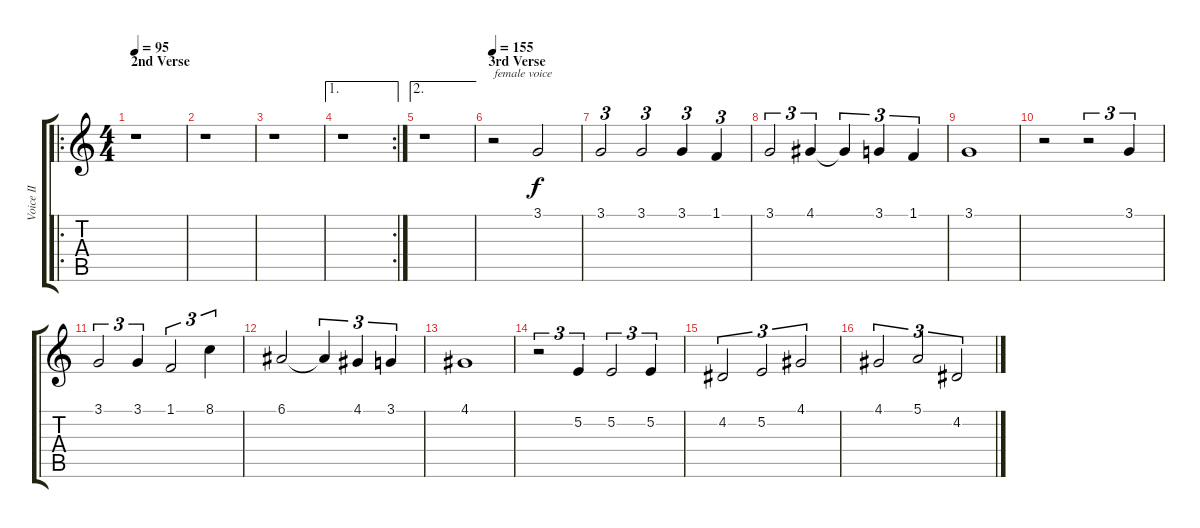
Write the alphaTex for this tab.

\track ("Voice II" "Voice II") {instrument choiraahs}
\staff {score tabs}
\tuning (E4 B3 G3 D3 A2 E2) {hide}
\ro
\ts (4 4)
\section ("" "2nd Verse")
\tempo 95
\clef g2
\ks c
r.1{dy f} |
r.1 |
r.1 |
\ae 1
\rc 2
r.1 |
\ae 2
r.1 |
\section ("" "3rd Verse")
\tempo 155
r.2{txt "female voice"} 3.1.2 |
3.1.2{tu (3 2)} 3.1.2{tu (3 2)} 3.1.4{tu (3 2)} 1.1.4{tu (3 2)} |
3.1.2{tu (3 2)} 4.1.4{tu (3 2)} 4.1{t}.4{tu (3 2)} 3.1.4{tu (3 2)} 1.1.4{tu (3 2)} |
3.1.1 |
r.2 r.2{tu (3 2)} 3.1.4{tu (3 2)} |
3.1.2{tu (3 2)} 3.1.4{tu (3 2)} 1.1.2{tu (3 2)} 8.1.4{tu (3 2)} |
6.1.2 6.1{t}.4{tu (3 2)} 4.1.4{tu (3 2)} 3.1.4{tu (3 2)} |
4.1.1 |
r.2{tu (3 2)} 5.2.4{tu (3 2)} 5.2.2{tu (3 2)} 5.2.4{tu (3 2)} |
4.2.2{tu (3 2)} 5.2.2{tu (3 2)} 4.1.2{tu (3 2)} |
4.1.2{tu (3 2)} 5.1.2{tu (3 2)} 4.2.2{tu (3 2)}
